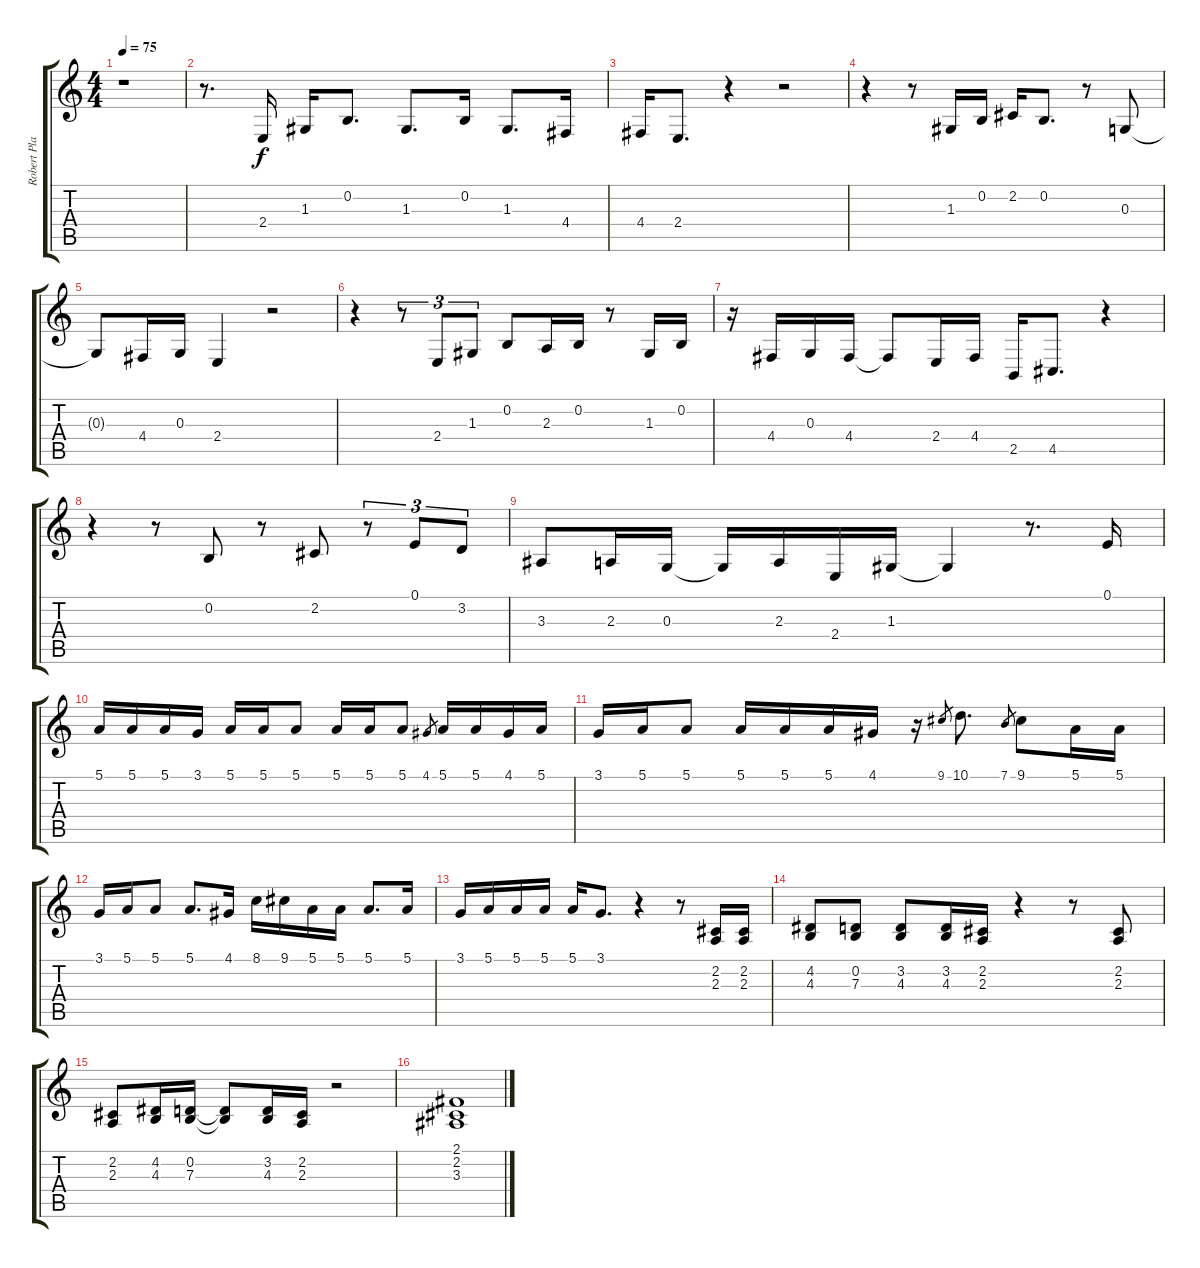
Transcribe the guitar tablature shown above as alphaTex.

\track ("Robert Plant ( Vocals)" "Robert Pla") {instrument clarinet}
\staff {score tabs}
\tuning (E4 B3 G3 D3 A2 E2) {hide}
\ts (4 4)
\tempo 75
\clef g2
\ks c
r.1{dy f} |
r.8{d} 2.4.16 1.3.16 0.2.8{d} 1.3.8{d} 0.2.16 1.3.8{d} 4.4.16 |
4.4.16 2.4.8{d} r.4 r.2 |
r.4 r.8 1.3.16 0.2.16 2.2.16 0.2.8{d} r.8 0.3.8 |
0.3{t}.8 4.4.16 0.3.16 2.4.4 r.2 |
r.4 r.8{tu (3 2)} 2.4.8{tu (3 2)} 1.3.8{tu (3 2)} 0.2.8 2.3.16 0.2.16 r.8 1.3.16 0.2.16 |
r.16 4.4.16 0.3.16 4.4.16 4.4{t}.8 2.4.16 4.4.16 2.5.16 4.5.8{d} r.4 |
r.4 r.8 0.2.8 r.8 2.2.8 r.8{tu (3 2)} 0.1.8{tu (3 2)} 3.2.8{tu (3 2)} |
3.3.8 2.3.16 0.3.16 0.3{t}.16 2.3.16 2.4.16 1.3.16 1.3{t}.4 r.8{d} 0.1.16 |
5.1.16 5.1.16 5.1.16 3.1.16 5.1.16 5.1.16 5.1.8 5.1.16 5.1.16 5.1.8 4.1.8{gr} 5.1.16 5.1.16 4.1.16 5.1.16 |
3.1.16 5.1.16 5.1.8 5.1.16 5.1.16 5.1.16 4.1.16 r.16 9.1.8{gr} 10.1.8{d} 7.1.8{gr} 9.1.8 5.1.16 5.1.16 |
3.1.16 5.1.16 5.1.8 5.1.8{d} 4.1.16 8.1.16 9.1.16 5.1.16 5.1.16 5.1.8{d} 5.1.16 |
3.1.16 5.1.16 5.1.16 5.1.16 5.1.16 3.1.8{d} r.4 r.8 (2.2 2.3).16 (2.2 2.3).16 |
(4.2 4.3).8 (0.2 7.3).8 (3.2 4.3).8 (3.2 4.3).16 (2.2 2.3).16 r.4 r.8 (2.2 2.3).8 |
(2.2 2.3).8 (4.2 4.3).16 (0.2 7.3).16 (0.2{t} 7.3{t}).8 (3.2 4.3).16 (2.2 2.3).16 r.2 |
(2.1 2.2 3.3).1
